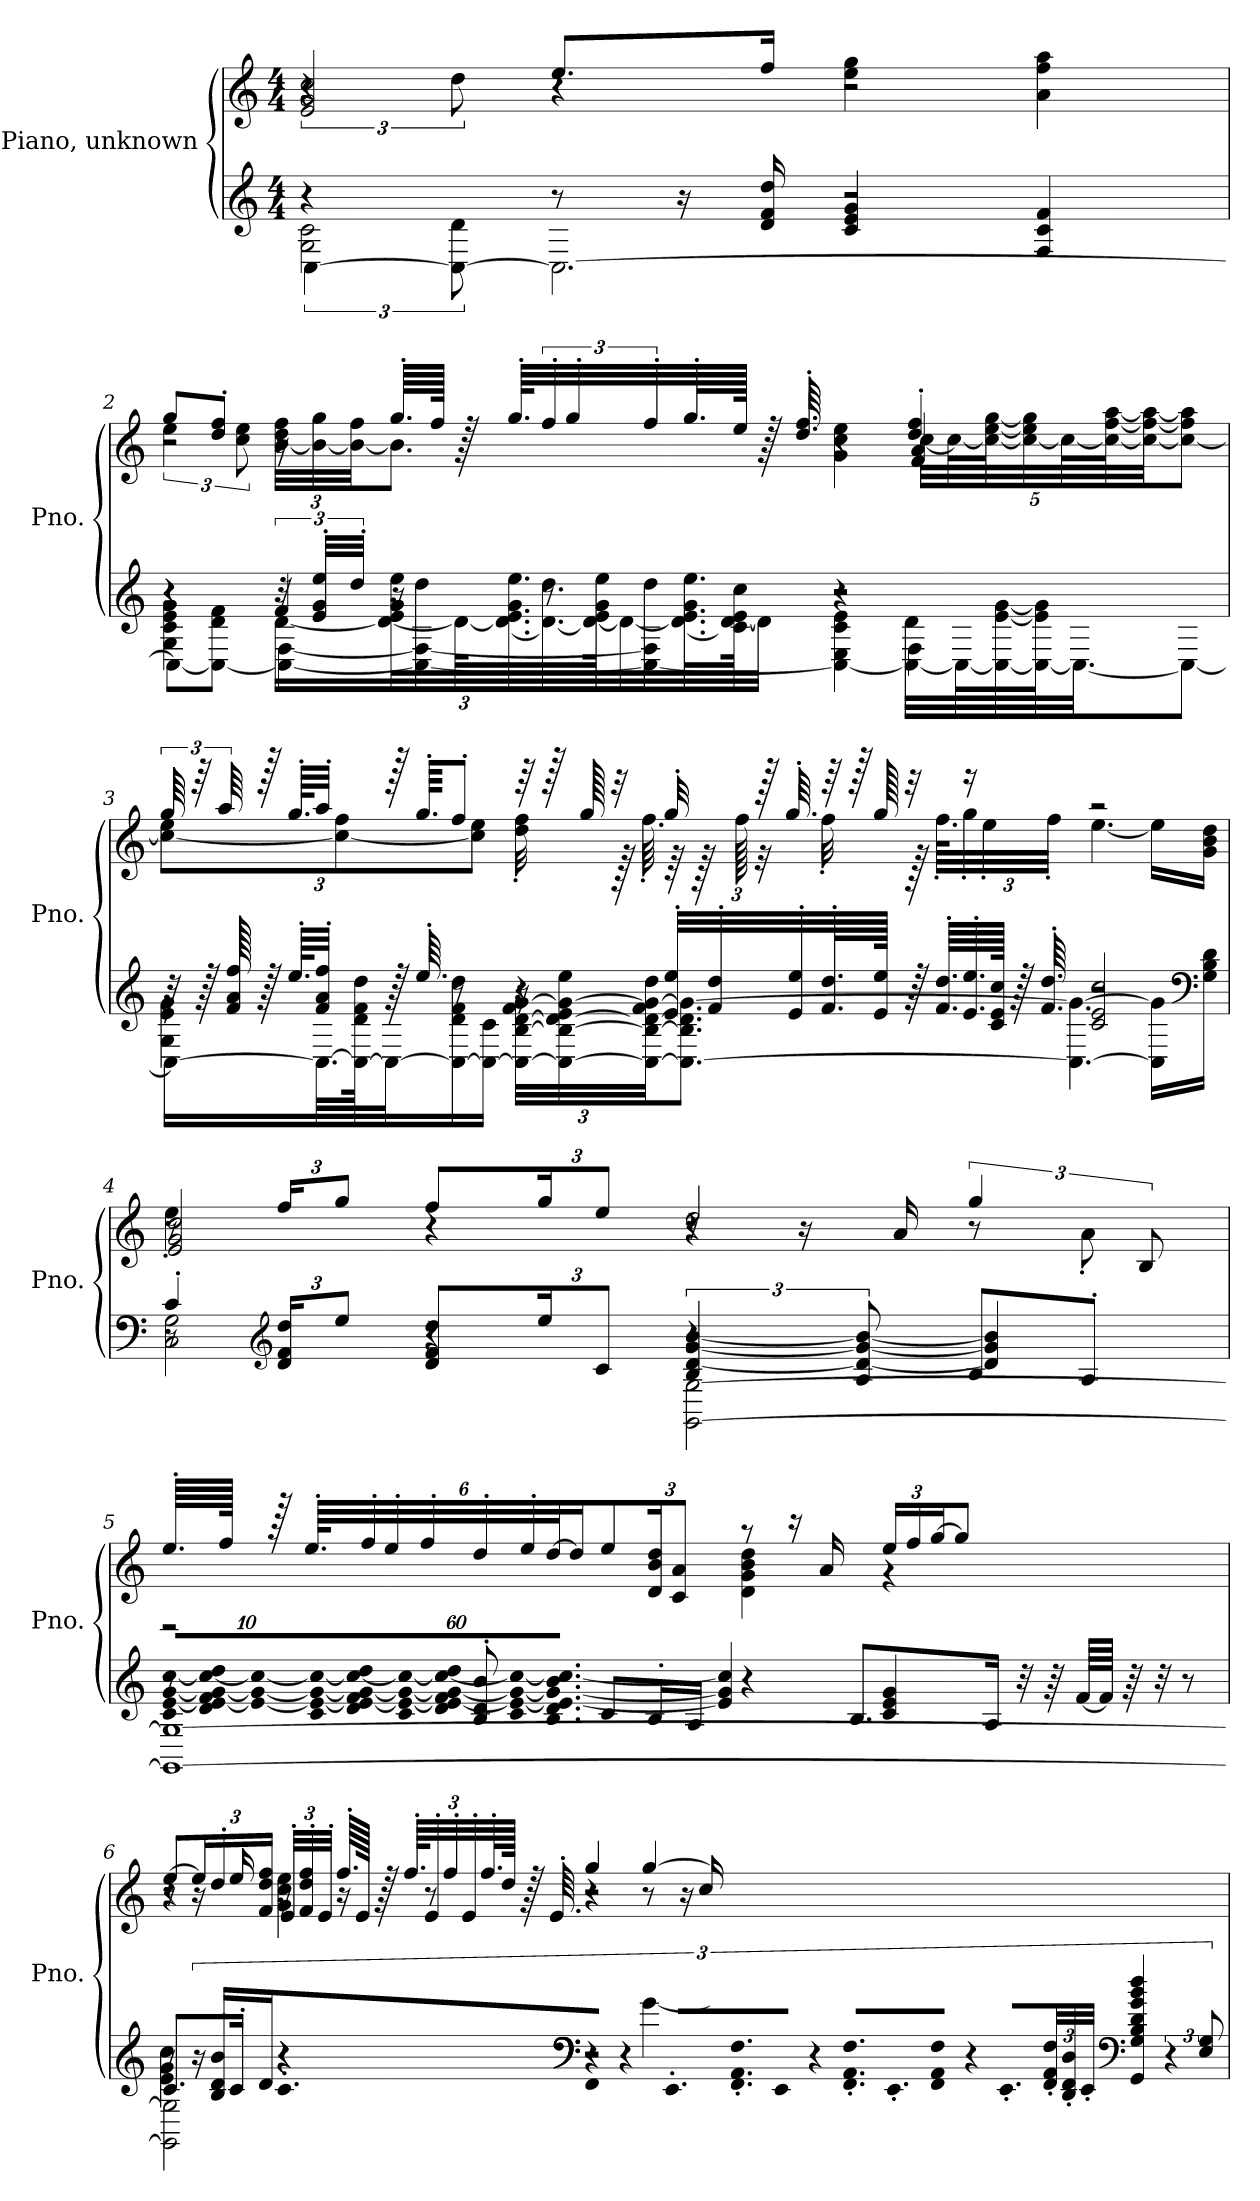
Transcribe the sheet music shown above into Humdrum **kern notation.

**kern	**kern
*part1	*part1
*staff2	*staff1
*I"Piano, unknown	*
*I'Pno.	*
*clefG2	*clefG2
*k[]	*k[]
*M4/4	*M4/4
*MM120	*MM120
=1	=1
*^	*^
*	*^	*	*^
4r	2G\ 2c\	[6C\	4r	6r	2e/ 2g/ 2cc/
.	.	12C\_ 12d\	.	12dd\	.
8r	.	2.C\_	8.ee/L	4r	.
16r	.	.	.	.	.
16d/ 16f/ 16dd/	.	.	16ff/Jk	.	.
4c/ 4e/ 4g/	2r	.	2r	4ee\ 4gg\	2r
4F/ 4c/ 4f/	.	.	.	4a\ 4ff\ 4aa\	.
!!LO:LB:g=z	!!	!!
=2	=2	=2	=2	=2	=2
*	*	*^	*	*	*
4r	4G\ 4c\ 4e\ 4g\	4r	8C\L_	8gg/L	6ee\	2r
.	.	.	8C\_ 8d\ 8f\J	8dd/' 8ff/'J	.	.
.	.	.	.	.	12cc\ 12ee\	.
*	*	*	*Xbrackettup	*	*Xbrackettup	*
48r	[16d\LL	4f/	12C\_ [12F\L	16r	[48b\ 48dd\ 48ff\LLL	.
48e/' 48g/' 48ee/'LLL	.	.	.	.	48b\_ 48gg\	.
48dd'/JJJ	.	.	.	.	48b\_ 48ff\JJ	.
16r	32d\_ 32e\ 32g\ 32ee\L	.	.	64.gg'/LLLL	8.b\J]	.
.	.	.	12C\_ 12F\_ 12dd\	.	.	.
.	.	.	.	128ff/JJJJk	.	.
.	128d\KL_	.	.	128r	.	.
.	64.d\_ 64.e\ 64.g\ 64.ee\	.	.	64.gg'/KLLL	.	.
8r	64.d\_ 64.dd\	.	.	48ff'/	.	.
.	.	.	.	48gg'/	.	.
.	128d\_ 128e\ 128g\ 128ee\JK	.	.	.	.	.
.	32d\_	.	.	.	.	.
.	.	.	12C\_ 12F\] 12dd\J	48ff'/	.	.
.	64.d\_ 64.e\ 64.g\ 64.ee\L	.	.	64.gg'/L	.	.
.	128c\ 128d\_ 128e\ 128cc\JK	.	.	128ee/JJJJk	.	.
.	32d\JJJ]	.	.	128r	.	.
.	.	.	.	64.dd/' 64.ff/'	.	.
2r	4r	2r	4C\_ 4E\ 4c\ 4e\	4r	4g\ 4cc\ 4ee\	4r
.	4F\	.	32C\_ 32d\LLL	4dd/' 4ff/'	[40cc\LLL	4f/ 4a/
.	.	.	.	.	80cc\L_	.
.	.	.	64C\L_	.	.	.
.	.	.	.	.	80cc\_ [80ee\ [80gg\J	.
.	.	.	64C\_ [64e\ [64g\	.	.	.
.	.	.	.	.	40cc\_ 40ee\] 40gg\]	.
.	.	.	64C\_ 64e\] 64g\]J	.	.	.
.	.	.	.	.	80cc\L_	.
.	.	.	32.C\JJ_	.	.	.
.	.	.	.	.	80cc\_ [80ff\ [80aa\J	.
.	.	.	.	.	40cc\_ 40ff\_ 40aa\_JJ	.
.	.	.	8C\J_	.	8cc\_ 8ff\] 8aa\]J	.
*	*	*v	*v	*	*	*
*	*	*	*	*v	*v
!!LO:LB:g=z
=3	=3	=3	=3	=3
*	*	*	*brackettup	*Xbrackettup
64r	4G\ 4e\ 4g\	16C\LL_	96gg/	12cc\_ 12ee\L
.	.	.	96r	.
128r	.	.	.	.
.	.	.	96aa/	.
128f/ 128a/ 128ff/	.	.	.	.
128r	.	.	128r	.
64.ee'/KLLL	.	.	64.gg'/KLLL	.
32f/' 32a/' 32ff/'JJJ	.	64.C\LL_	32aa'/JJJ	.
.	.	.	.	12cc\_ 12ff\
.	.	128C\_ 128d\ 128f\ 128dd\JK	.	.
128r	.	32C\J_	128r	.
64.ee'/	.	.	64.gg'/KKKL	.
8r	.	16C\_ 16d\ 16f\ 16dd\	8ff'/J	.
.	.	.	.	12cc\] 12ee\J
.	.	16C\_ 16c\JJ	.	.
16r	4r	48C\_ [48B\ [48d\ 48f\ [48g\LLL	64r	32dd\' 32ff\'
.	.	.	128r	.
.	.	48C\_ 48B\_ 48d\_ 48e\ 48g\_ 48ee\	.	.
.	.	.	128gg/	.
.	.	.	32r	128r
.	.	.	.	64.ff'\
.	.	48C\_ 48B\_ 48d\_ 48f\ 48g\_ 48dd\JJ	.	.
48e/' 48ee/'LLL	.	8.C\_ 8.B\] 8.d\] 8.g\_J	32gg'/	64r
.	.	.	.	128r
48f/' 48dd/'	.	.	.	.
.	.	.	.	128ff\
.	.	.	128r	32r
.	.	.	64.gg'/	.
48e/' 48ee/'	.	.	.	.
64.f/' 64.dd/'L	.	.	64r	32ff'\
.	.	.	128r	.
128e/ 128ee/JJJJk	.	.	128gg/	.
128r	.	.	32r	128r
64.f/' 64.dd/'LLLL	.	.	.	64.ff'\KLLL
64.e/' 64.ee/'	.	.	16r	48gg'\
.	.	.	.	48ee'\
128c/ 128e/ 128cc/JJJJk	.	.	.	.
128r	.	.	.	.
64.f/' 64.dd/'	.	.	.	.
.	.	.	.	48ff'\JJJ
2c/ 2e/ 2cc/	2r	4.C\_ 4.g\_	2r	[4.ee\
.	.	16C\] 16g\]LL	.	16ee\LL]
*clefF4	*	*	*	*
.	.	16G\ 16B\ 16d\JJ	.	16g\ 16b\ 16dd\JJ
!!LO:LB:g=z
=4	=4	=4	=4	=4
*	*	*	*	*^
4c'/	8r	2C\ 2G\	8r	4ee'\	2e/ 2g/ 2cc/
*clefG2	*	*	*	*	*
.	24d/ 24f/ 24dd/KL	.	24ff/KL	.	.
.	12ee/J	.	12gg/J	.	.
4r	8d/ 8f/ 8dd/L	.	8ff/L	4r	.
.	24ee/K	.	24gg/K	.	.
.	12c/J	.	12ee/J	.	.
*	*brackettup	*	*	*	*
4r	6B/ [6d/ [6g/ [6b/	[2GG\ [2G\	8r	4r	2dd/
.	.	.	16r	.	.
.	12A/ 12d/_ 12g/_ 12b/_	.	.	.	.
.	.	.	16a/	.	.
*	*	*	*brackettup	*	*
8B/L	4d/] 4g/] 4b/]	.	6gg/	8r	.
8A'/J	.	.	.	8a'\	.
.	.	.	12B/	.	.
*	*	*	*v	*v	*v
!!LO:LB:g=z
=5	=5	=5	=5
*	*Xbrackettup	*	*
!	!LO:N:vis=64	!	!
*	*	*	*^
8r	640%9c/ [640%9e/ [640%9g/ [640%9cc/LLLL	1GG_ 1G_	64.ee'/LLLL	2r
!	!LO:N:vis=64	!	!	!
.	640%9d/ 640%9e/_ 640%9f/ 640%9g/_ 640%9cc/_ 640%9dd/	.	.	.
.	.	.	128ff/JJJJk	.
!	!LO:N:vis=64	!	!	!
.	640%9e/_ 640%9g/_ 640%9cc/_	.	.	.
.	.	.	128r	.
.	.	.	64.ee'/KLLL	.
!	!LO:N:vis=64	!	!	!
.	640%9c/ 640%9e/_ 640%9g/_ 640%9cc/_J	.	.	.
!	!LO:N:vis=32	!	!	!
.	1920%53d/ 1920%53e/_ 1920%53f/ 1920%53g/_ 1920%53cc/_ 1920%53dd/	.	.	.
*	*	*	*Xbrackettup	*
.	.	.	48ff'/	.
.	.	.	48ee'/	.
!	!LO:N:vis=32	!	!	!
.	1920%53c/ 1920%53e/_ 1920%53g/_ 1920%53cc/_	.	.	.
.	.	.	48ff'/	.
!	!LO:N:vis=32	!	!	!
.	1920%53d/ 1920%53e/_ 1920%53f/ 1920%53g/_ 1920%53cc/_ 1920%53dd/	.	.	.
8B/' 8d/' 8b/'	.	.	48dd'/	.
!	!LO:N:vis=32	!	!	!
.	1920%53c/ 1920%53e/_ 1920%53g/_ 1920%53cc/_J	.	.	.
.	.	.	48ee'/	.
.	18.B/ 18.d/ 18.e/_ 18.g/_ 18.b/ 18.cc/_JJ	.	[48dd/J	.
.	.	.	16dd/J]	.
8c/L	4e/] 4g/] 4cc/]	.	8ee/	.
16B'/L	.	.	24d/ 24b/ 24dd/K	.
.	.	.	12c/ 12a/J	.
16A/JJ	.	.	.	.
4r	8.B/L	.	8r	4d\ 4g\ 4b\ 4dd\
.	.	.	16r	.
.	16A/Jk	.	16a/	.
4c/ 4e/ 4g/	32r	.	24ee/LL	4r
.	64r	.	.	.
.	.	.	24ff/	.
.	[64f/LLLL	.	.	.
.	64f/JJJJ]	.	.	.
.	64r	.	.	.
.	.	.	[24gg/J	.
.	32r	.	.	.
.	8r	.	8gg/J]	.
!!LO:LB:g=z
=6	=6	=6	=6	=6
*	*	*^	*	*^
8.c/L	4e\ 4g\ 4cc\	8r	2GG\] 2G\]	8r	4r	[8ee/L
*	*	*brackettup	*	*	*	*
.	.	24r	.	16r	.	24ee/L]
.	.	24B/' 24d/' 24b/'LL	.	.	.	24dd'/
16c'/Jk	.	.	.	16ee'/	.	.
.	.	24d/	.	.	.	24f/ 24dd/ 24ff/JJ
4r	4r	64.c'/LL	.	16r	4g\ 4cc\ 4ee\	48e'/LLL
.	.	.	.	.	.	48f/' 48dd/' 48ff/'
.	.	128d/JJJJk	.	.	.	.
.	.	128r	.	.	.	.
.	.	64.c'/LLLL	.	.	.	.
.	.	.	.	.	.	48e'/JJJ
.	.	64.d/' 64.f/' 64.dd/'	.	64.ff'/LLLL	.	16r
.	.	128c/JJJJk	.	128e/JJJJk	.	.
.	.	128r	.	128r	.	.
.	.	64.d/' 64.f/' 64.dd/'LLLL	.	64.ff'/KLLL	.	.
.	.	64.c'/	.	48e'/	.	8r
.	.	.	.	48ff'/	.	.
.	.	128d/ 128f/ 128dd/JJJJk	.	.	.	.
.	.	128r	.	.	.	.
.	.	64.c'/KLLL	.	.	.	.
.	.	.	.	48e'/	.	.
*	*	*Xbrackettup	*	*	*	*
.	.	48d/' 48f/' 48dd/'	.	64.ff'/L	.	.
.	.	48B/' 48d/' 48b/'	.	.	.	.
.	.	.	.	128dd/JJJJk	.	.
.	.	.	.	128r	.	.
.	.	.	.	64.e'/	.	.
.	.	48c'/JJJ	.	.	.	.
*clefF4	*	*	*	*	*	*
2r	4r	4GG/ 4G/ 4B/ 4d/ 4g/ 4b/ 4dd/	2r	4r	2r	4gg/
*	*	*brackettup	*	*	*	*
.	[4g\	6r	.	[4gg/	.	8r
.	.	.	.	.	.	16r
.	.	12E/ 12G/	.	.	.	.
.	.	.	.	.	.	16cc/
*v	*v	*v	*v	*	*	*
*	*v	*v	*v
=	=
*-	*-
